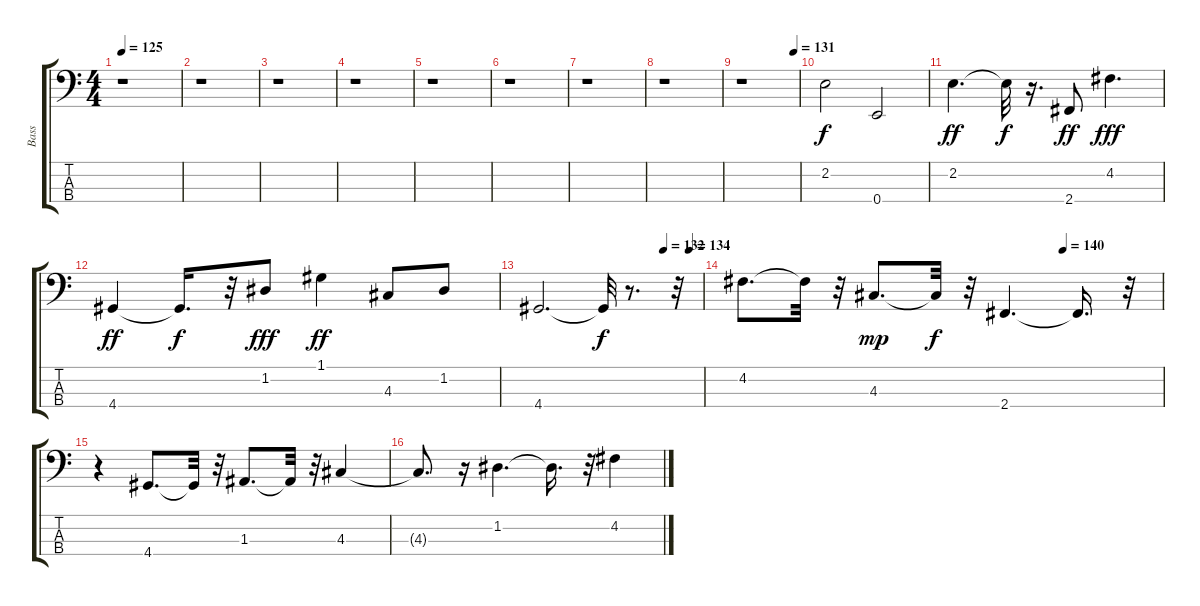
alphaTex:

\track ("Bass " "Bass ") {instrument electricbassfinger}
\staff {score tabs}
\tuning (G2 D2 A1 E1) {hide}
\ts (4 4)
\tempo 125
\clef f4
\ks c
r.1{dy f} |
r.1 |
r.1 |
r.1 |
r.1 |
r.1 |
r.1 |
r.1 |
\tempo (131 0.921875)
r.1 |
2.2.2 0.4.2 |
2.2.4{d dy ff} 2.2{t}.32{dy f} r.16{d} 2.4.8{dy ff} 4.2.4{d dy fff} |
4.4.4{dy ff} 4.4{t}.16{d dy f} r.32 1.2.8{dy fff} 1.1.4{dy ff} 4.3.8 1.2.8 |
\tempo (132 0.765625)
\tempo (134 0.921875)
4.4.2{d} 4.4{t}.32{dy f} r.8{d} r.32 |
\tempo (140 0.765625)
4.2.8{d} 4.2{t}.32 r.32 4.3.8{d dy mp} 4.3{t}.32{dy f} r.32 2.4.4{d} 2.4{t}.16{d} r.32 |
r.4 4.4.8{d} 4.4{t}.32 r.32 1.3.8{d} 1.3{t}.32 r.32 4.3.4 |
4.3{t}.8{d} r.16 1.2.4{d} 1.2{t}.16{d} r.32 4.2.4
